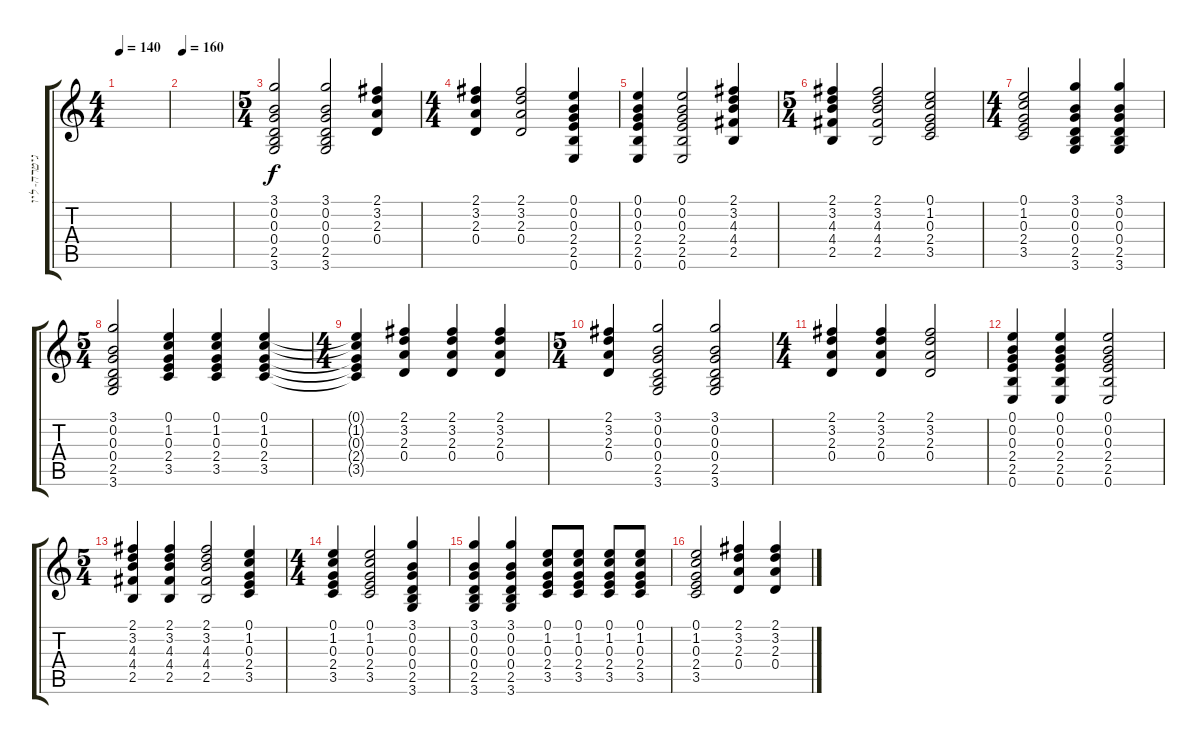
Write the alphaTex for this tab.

\track ("גיטרה- ליווי פתיחה" "גיטרה- ליו") {instrument acousticguitarnylon}
\staff {score tabs}
\tuning (E4 B3 G3 D3 A2 E2) {hide}
\ts (4 4)
\tempo 140
\clef g2
\ks c
|
\tempo 160
|
\ts (5 4)
(3.1 0.2 0.3 0.4 2.5 3.6).2 (3.1 0.2 0.3 0.4 2.5 3.6).2 (2.1 3.2 2.3 0.4).4 |
\ts (4 4)
(2.1 3.2 2.3 0.4).4 (2.1 3.2 2.3 0.4).2 (0.1 0.2 0.3 2.4 2.5 0.6).4 |
(0.1 0.2 0.3 2.4 2.5 0.6).4 (0.1 0.2 0.3 2.4 2.5 0.6).2 (2.1 3.2 4.3 4.4 2.5).4 |
\ts (5 4)
(2.1 3.2 4.3 4.4 2.5).4 (2.1 3.2 4.3 4.4 2.5).2 (0.1 1.2 0.3 2.4 3.5).2 |
\ts (4 4)
(0.1 1.2 0.3 2.4 3.5).2 (3.1 0.2 0.3 0.4 2.5 3.6).4 (3.1 0.2 0.3 0.4 2.5 3.6).4 |
\ts (5 4)
(3.1 0.2 0.3 0.4 2.5 3.6).2 (0.1 1.2 0.3 2.4 3.5).4 (0.1 1.2 0.3 2.4 3.5).4 (0.1 1.2 0.3 2.4 3.5).4 |
\ts (4 4)
(0.1{t} 1.2{t} 0.3{t} 2.4{t} 3.5{t}).4 (2.1 3.2 2.3 0.4).4 (2.1 3.2 2.3 0.4).4 (2.1 3.2 2.3 0.4).4 |
\ts (5 4)
(2.1 3.2 2.3 0.4).4 (3.1 0.2 0.3 0.4 2.5 3.6).2 (3.1 0.2 0.3 0.4 2.5 3.6).2 |
\ts (4 4)
(2.1 3.2 2.3 0.4).4 (2.1 3.2 2.3 0.4).4 (2.1 3.2 2.3 0.4).2 |
(0.1 0.2 0.3 2.4 2.5 0.6).4 (0.1 0.2 0.3 2.4 2.5 0.6).4 (0.1 0.2 0.3 2.4 2.5 0.6).2 |
\ts (5 4)
(2.1 3.2 4.3 4.4 2.5).4 (2.1 3.2 4.3 4.4 2.5).4 (2.1 3.2 4.3 4.4 2.5).2 (0.1 1.2 0.3 2.4 3.5).4 |
\ts (4 4)
(0.1 1.2 0.3 2.4 3.5).4 (0.1 1.2 0.3 2.4 3.5).2 (3.1 0.2 0.3 0.4 2.5 3.6).4 |
(3.1 0.2 0.3 0.4 2.5 3.6).4 (3.1 0.2 0.3 0.4 2.5 3.6).4 (0.1 1.2 0.3 2.4 3.5).8 (0.1 1.2 0.3 2.4 3.5).8 (0.1 1.2 0.3 2.4 3.5).8 (0.1 1.2 0.3 2.4 3.5).8 |
(0.1 1.2 0.3 2.4 3.5).2 (2.1 3.2 2.3 0.4).4 (2.1 3.2 2.3 0.4).4
